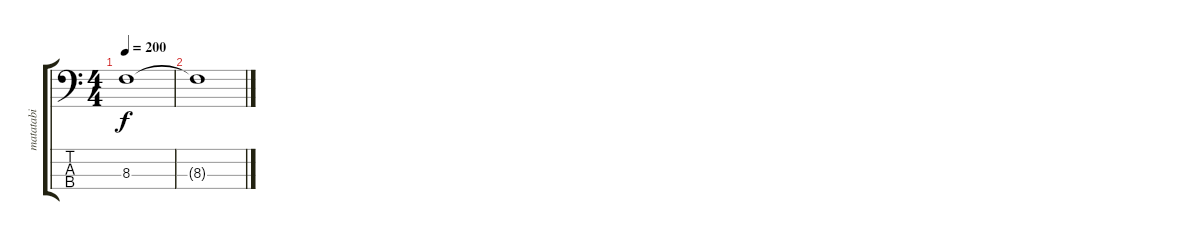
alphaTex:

\track ("matatabi" "matatabi") {instrument electricbasspick}
\staff {score tabs}
\tuning (G2 D2 A1 E1) {hide}
\ts (4 4)
\tempo 200
\clef f4
\ks c
8.3{t}.1{dy f volume 0} |
8.3{t}.1
